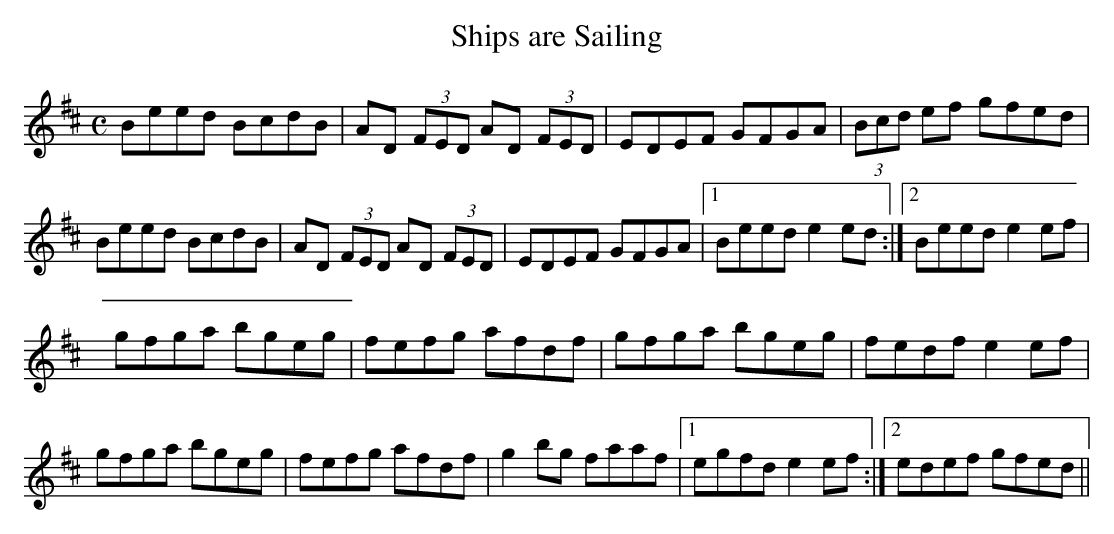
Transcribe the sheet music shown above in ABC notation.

X:1
T:Ships are Sailing
M:C
L:1/8
K:EDor
Beed BcdB|AD (3FED AD (3FED|EDEF GFGA|(3Bcd ef gfed|
Beed BcdB|AD (3FED AD (3FED|EDEF GFGA|1 Beed e2 ed :|2 Beed e2 ef |
gfga bgeg|fefg afdf|gfga bgeg|fedf e2 ef|
gfga bgeg|fefg afdf|g2 bg faaf|1 egfd e2 ef :|2 edef gfed ||
